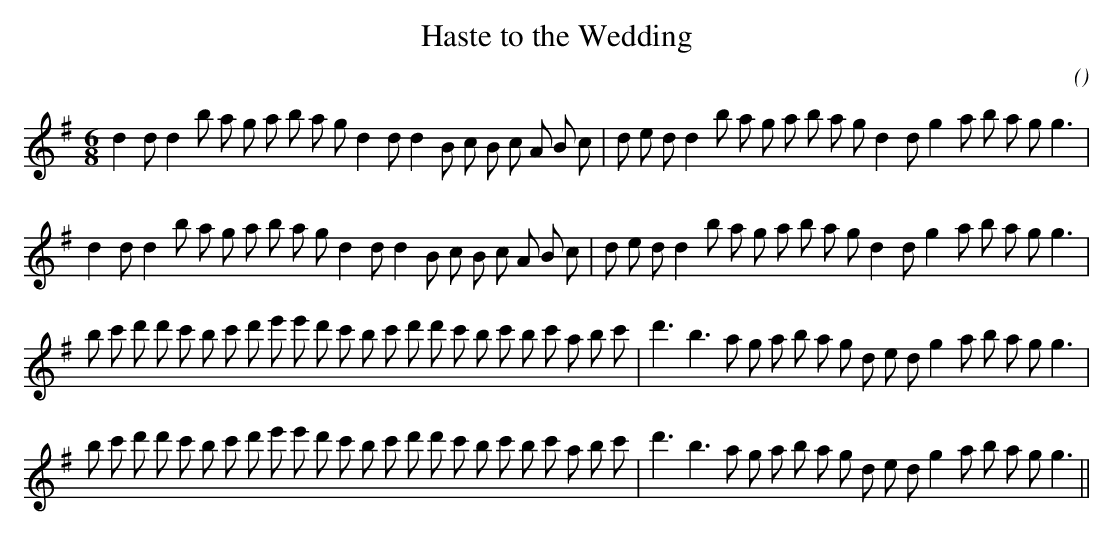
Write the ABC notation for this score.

X:1
T: Haste to the Wedding
C:
O:
M:6/8
K:G
K:G
M:6/8
L:1/16
d4 d2 d4 b2 a2 g2 a2 b2 a2 g2 d4 d2 d4 B2 c2 B2 c2 A2 B2 c2 |d2 e2 d2 d4 b2 a2 g2 a2 b2 a2 g2 d4 d2 g4 a2 b2 a2 g2 g6 |
d4 d2 d4 b2 a2 g2 a2 b2 a2 g2 d4 d2 d4 B2 c2 B2 c2 A2 B2 c2 |d2 e2 d2 d4 b2 a2 g2 a2 b2 a2 g2 d4 d2 g4 a2 b2 a2 g2 g6 |
b2 c'2 d'2 d'2 c'2 b2 c'2 d'2 e'2 e'2 d'2 c'2 b2 c'2 d'2 d'2 c'2 b2 c'2 b2 c'2 a2 b2 c'2 |d'6 b6 a2 g2 a2 b2 a2 g2 d2 e2 d2 g4 a2 b2 a2 g2 g6 |
b2 c'2 d'2 d'2 c'2 b2 c'2 d'2 e'2 e'2 d'2 c'2 b2 c'2 d'2 d'2 c'2 b2 c'2 b2 c'2 a2 b2 c'2 |d'6 b6 a2 g2 a2 b2 a2 g2 d2 e2 d2 g4 a2 b2 a2 g2 g6 ||
